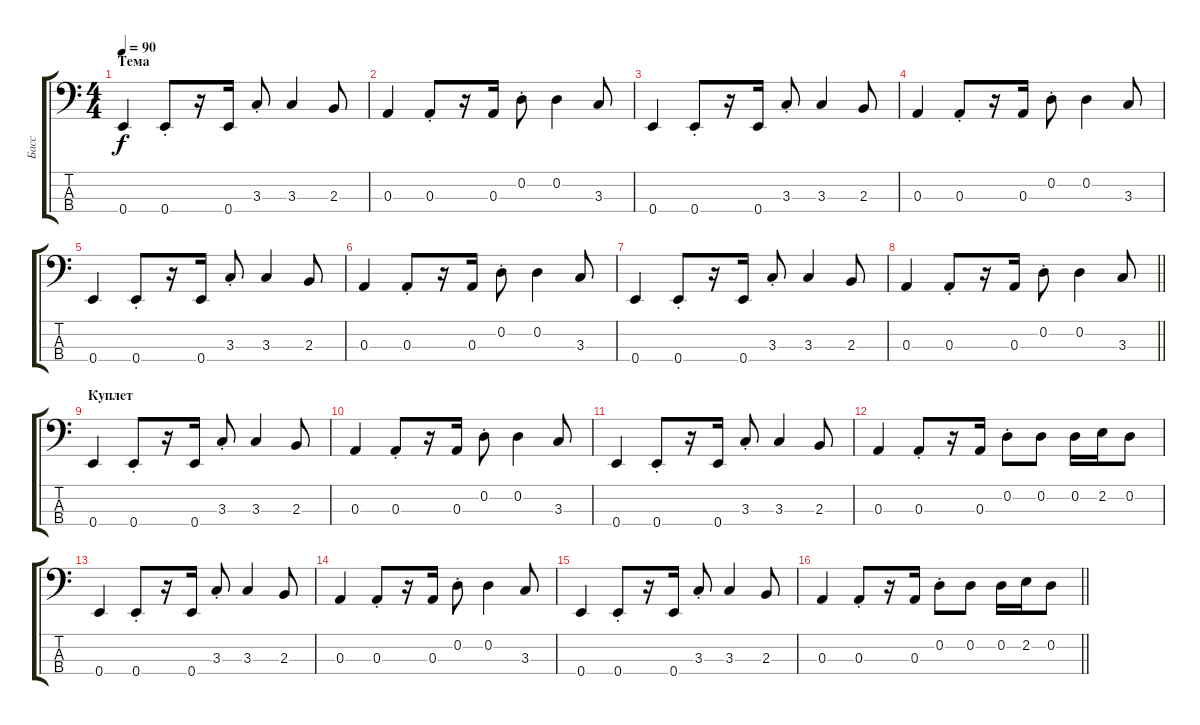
\track ("Басс" "Басс") {instrument electricbasspick}
\staff {score tabs}
\tuning (G2 D2 A1 E1) {hide}
\ts (4 4)
\section ("" "Тема")
\tempo 90
\clef f4
\ks c
0.4.4{dy f} 0.4{st}.8 r.16 0.4.16 3.3{st}.8 3.3.4 2.3.8 |
0.3.4 0.3{st}.8 r.16 0.3.16 0.2{st}.8 0.2.4 3.3.8 |
0.4.4 0.4{st}.8 r.16 0.4.16 3.3{st}.8 3.3.4 2.3.8 |
0.3.4 0.3{st}.8 r.16 0.3.16 0.2{st}.8 0.2.4 3.3.8 |
0.4.4 0.4{st}.8 r.16 0.4.16 3.3{st}.8 3.3.4 2.3.8 |
0.3.4 0.3{st}.8 r.16 0.3.16 0.2{st}.8 0.2.4 3.3.8 |
0.4.4 0.4{st}.8 r.16 0.4.16 3.3{st}.8 3.3.4 2.3.8 |
\barLineRight lightlight
0.3.4 0.3{st}.8 r.16 0.3.16 0.2{st}.8 0.2.4 3.3.8 |
\section ("" "Куплет")
0.4.4 0.4{st}.8 r.16 0.4.16 3.3{st}.8 3.3.4 2.3.8 |
0.3.4 0.3{st}.8 r.16 0.3.16 0.2{st}.8 0.2.4 3.3.8 |
0.4.4 0.4{st}.8 r.16 0.4.16 3.3{st}.8 3.3.4 2.3.8 |
0.3.4 0.3{st}.8 r.16 0.3.16 0.2{st}.8 0.2.8 0.2.16 2.2.16 0.2.8 |
0.4.4 0.4{st}.8 r.16 0.4.16 3.3{st}.8 3.3.4 2.3.8 |
0.3.4 0.3{st}.8 r.16 0.3.16 0.2{st}.8 0.2.4 3.3.8 |
0.4.4 0.4{st}.8 r.16 0.4.16 3.3{st}.8 3.3.4 2.3.8 |
\barLineRight lightlight
0.3.4 0.3{st}.8 r.16 0.3.16 0.2{st}.8 0.2.8 0.2.16 2.2.16 0.2.8
